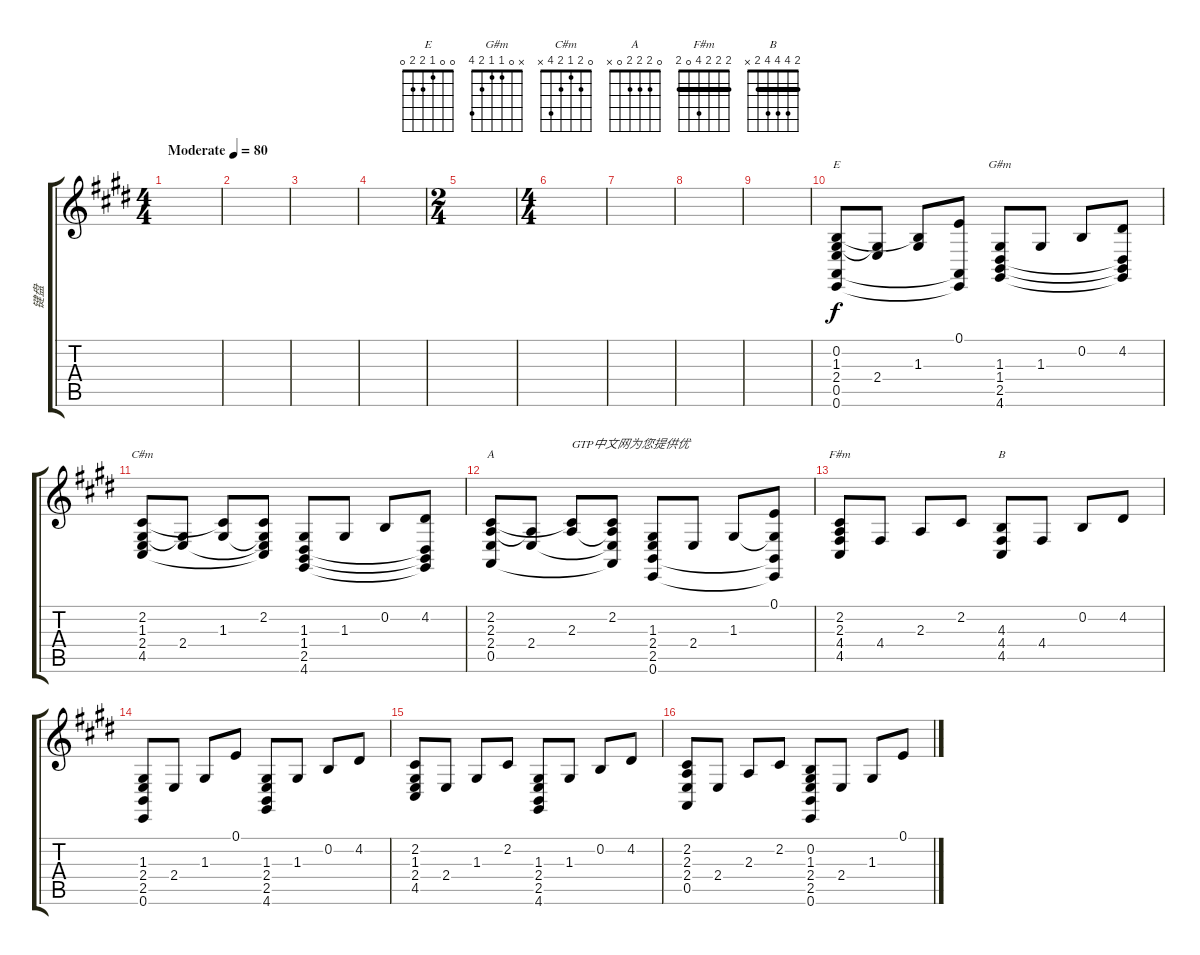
\track ("键盘" "键盘") {instrument brightacousticpiano}
\staff {score tabs}
\tuning (E4 B3 G3 D3 A2 E2) {hide}
\chord ("E" 0 0 1 2 2 0)
\chord ("G#m" x 0 1 1 2 4)
\chord ("C#m" 0 2 1 2 4 x)
\chord ("A" 0 2 2 2 0 x)
\chord ("F#m" 2 2 2 4 0 2) {barre 2}
\chord ("B" 2 4 4 4 2 x) {barre 2}
\ts (4 4)
\tempo (80 "Moderate")
\clef g2
\ks c#minor
|
|
|
|
\ts (2 4)
|
\ts (4 4)
|
|
|
|
(0.2 1.3 2.4 0.5 0.6).8{ch "E"} (1.3{t} 2.4).8 (0.2{t} 1.3).8 (0.1 0.5{t} 0.6{t}).8 (1.3 1.4 2.5 4.6).8{ch "G#m"} 1.3.8 0.2.8 (4.2 1.4{t} 2.5{t} 4.6{t}).8 |
(2.2 1.3 2.4 4.5).8{ch "C#m"} (1.3{t} 2.4).8 (2.2{t} 1.3).8 (2.2 1.3{t} 2.4{t} 4.5{t}).8 (1.3 1.4 2.5 4.6).8 1.3.8 0.2.8 (4.2 1.4{t} 2.5{t} 4.6{t}).8 |
(2.2 2.3 2.4 0.5).8{ch "A"} (2.3{t} 2.4).8 (2.2{t} 2.3).8{txt "GTP中文网为您提供优"} (2.2 2.3{t} 2.4{t} 0.5{t}).8 (1.3 2.4 2.5 0.6).8 2.4.8 1.3.8 (0.1 1.3{t} 2.5{t} 0.6{t}).8 |
(2.2 2.3 4.4 4.5).8{ch "F#m"} 4.4.8 2.3.8 2.2.8 (4.3 4.4 4.5).8{ch "B"} 4.4.8 0.2.8 4.2.8 |
(1.3 2.4 2.5 0.6).8 2.4.8 1.3.8 0.1.8 (1.3 2.4 2.5 4.6).8 1.3.8 0.2.8 4.2.8 |
(2.2 1.3 2.4 4.5).8 2.4.8 1.3.8 2.2.8 (1.3 2.4 2.5 4.6).8 1.3.8 0.2.8 4.2.8 |
(2.2 2.3 2.4 0.5).8 2.4.8 2.3.8 2.2.8 (0.2 1.3 2.4 2.5 0.6).8 2.4.8 1.3.8 0.1.8
